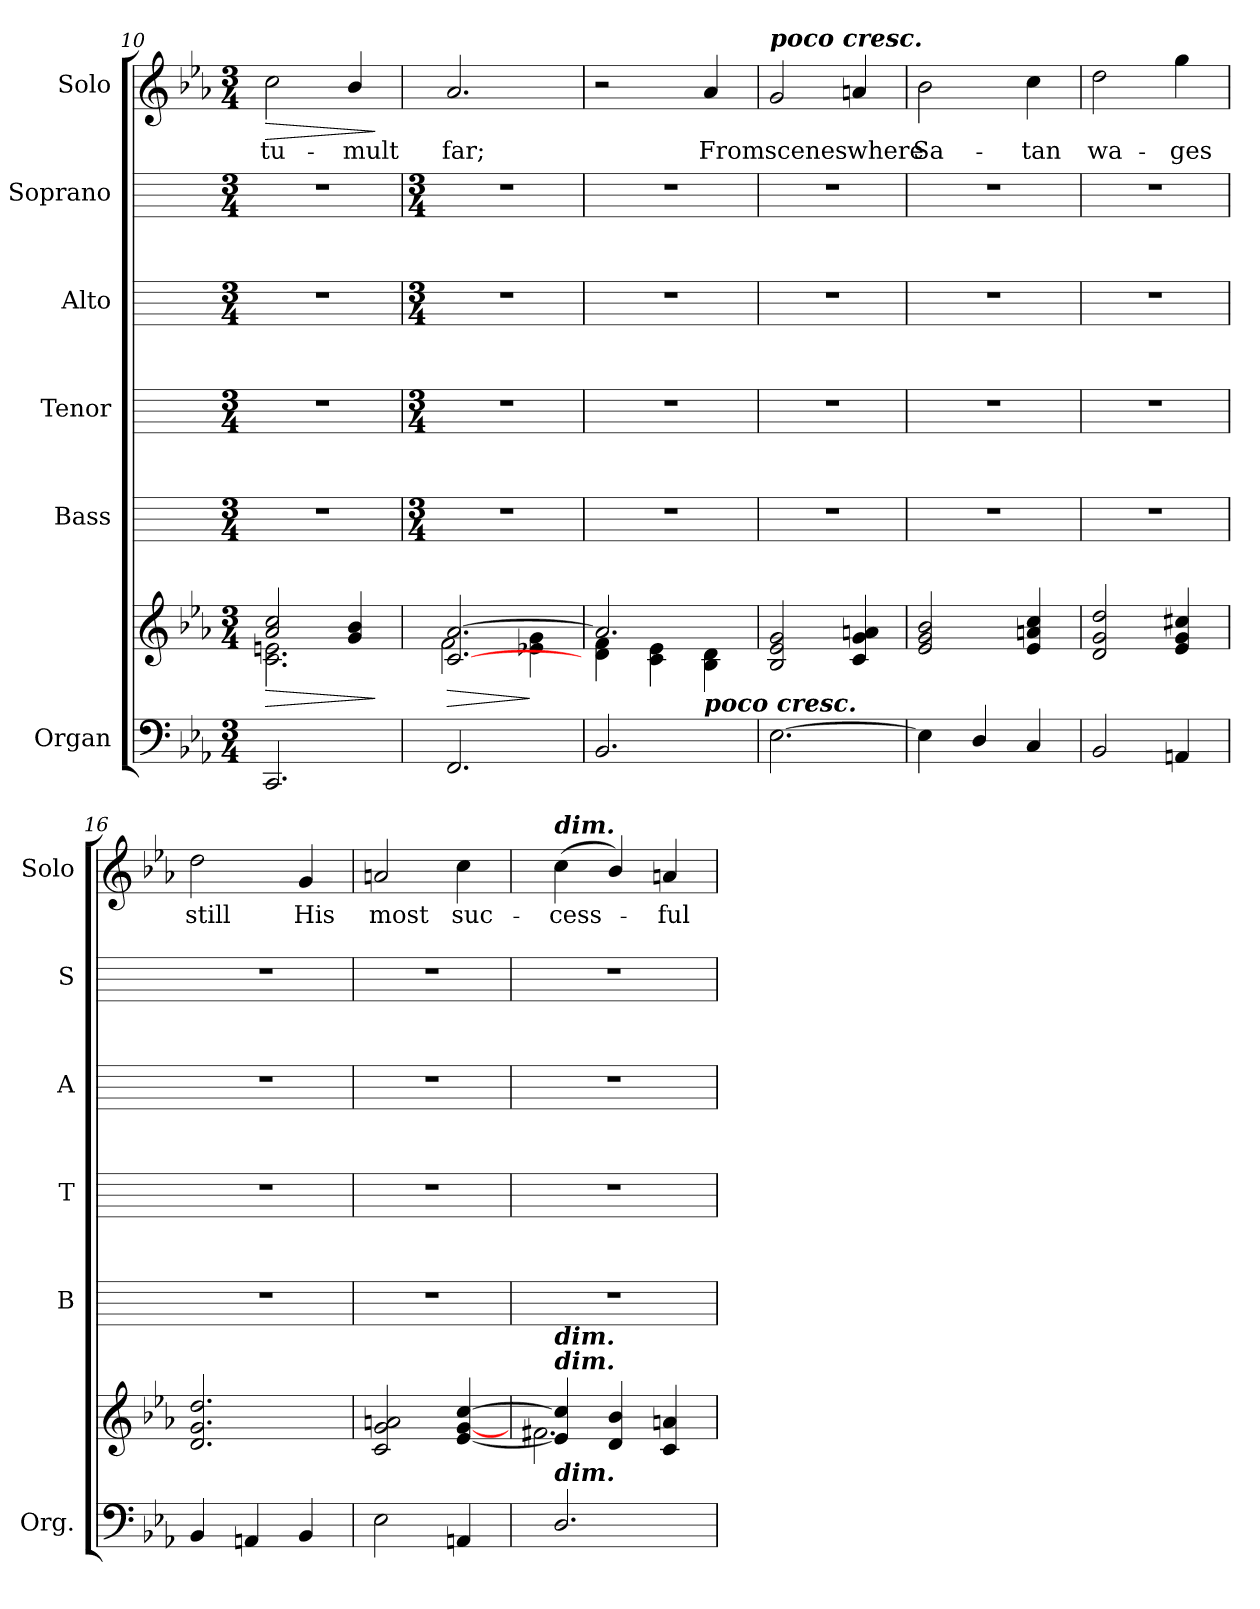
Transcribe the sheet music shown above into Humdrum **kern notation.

**kern	**kern	**dynam	**kern	**kern	**kern	**kern	**kern	**text	**dynam
*part6	*part6	*part6	*part5	*part4	*part3	*part2	*part1	*part1	*part1
*staff7	*staff6	*staff6/7	*staff5	*staff4	*staff3	*staff2	*staff1	*staff1	*staff1
*I"Organ	*	*	*I"Bass	*I"Tenor	*I"Alto	*I"Soprano	*I"Solo	*	*
*I'Org.	*	*	*I'B	*I'T	*I'A	*I'S	*I'Solo	*	*
*clefF4	*clefG2	*	*	*	*	*	*clefG2	*	*
*k[b-e-a-]	*k[b-e-a-]	*	*	*	*	*	*k[b-e-a-]	*	*
*E-:	*E-:	*	*	*	*	*	*E-:	*	*
*M3/4	*M3/4	*	*M3/4	*M3/4	*M3/4	*M3/4	*M3/4	*	*
=10	=10	=10	=10	=10	=10	=10	=10	=10	=10
*^	*	*	*	*	*	*	*	*	*
!	!LO:N:vis=1	!	!LO:HP:b	!	!	!	!	!	!LO:LY:b	!LO:HP:b
*	*	*^	*	*	*	*	*	*	*	*
2.CC/	2.ryy	2a-/ 2cc/	2.c\ 2.en\	>	2.r	2.r	2.r	2.r	2cc	tu-	>
!	!	!	!	!	!	!	!	!	!	!LO:LY:b	!
.	.	4g 4b-	.	.	.	.	.	.	4b-/	-mult	.
*v	*v	*	*	*	*	*	*	*	*	*	*
*	*v	*v	*	*	*	*	*	*	*	*
.	.	]	.	.	.	.	.	.	]
!!LO:LB:g=z
=11	=11	=11	=11	=11	=11	=11	=11	=11	=11
*	*	*	*M3/4	*M3/4	*M3/4	*M3/4	*	*	*
*	*^	*	*	*	*	*	*	*	*
!	!	!	!LO:HP:b	!	!	!	!	!	!LO:LY:b	!
2.FF	[2.c/ [2.a-/	2f\	>	2.r	2.r	2.r	2.r	2.a-	far;	.
.	.	4e-X\ 4g\	]	.	.	.	.	.	.	.
=12	=12	=12	=12	=12	=12	=12	=12	=12	=12	=12
2.BB-	2.a-/]	4d\ 4f\	.	2.r	2.r	2.r	2.r	2r	.	.
.	.	4c\ 4e-\	.	.	.	.	.	.	.	.
!	!	!LO:TX:b:Bi:t=poco cresc.	!	!	!	!	!	!	!	!
!	!	!	!	!	!	!	!	!	!LO:LY:b	!
.	.	4B-\ 4d\	.	.	.	.	.	4a-	From	.
=13	=13	=13	=13	=13	=13	=13	=13	=13	=13	=13
!	!	!	!	!	!	!	!	!LO:TX:a:Bi:t=poco cresc.	!	!
!	!	!	!	!	!	!	!	!	!LO:LY:b	!
[2.E-	2B-/ 2e-/ 2g/	2ryy	.	2.r	2.r	2.r	2.r	2g	scenes	.
!	!	!	!	!	!	!	!	!	!LO:LY:b	!
.	4c/ 4g/ 4an/	4ryy	.	.	.	.	.	4an	where	.
=14	=14	=14	=14	=14	=14	=14	=14	=14	=14	=14
!	!	!	!	!	!	!	!	!	!LO:LY:b	!
4E-]	2e-/ 2g/ 2b-/	2ryy	.	2.r	2.r	2.r	2.r	2b-	Sa-	.
4D/	.	.	.	.	.	.	.	.	.	.
!	!	!	!	!	!	!	!	!	!LO:LY:b	!
4C	4e-/ 4an/ 4cc/	4ryy	.	.	.	.	.	4cc	-tan	.
=15	=15	=15	=15	=15	=15	=15	=15	=15	=15	=15
!	!	!	!	!	!	!	!	!	!LO:LY:b	!
2BB-	2d/ 2g/ 2dd/	2ryy	.	2.r	2.r	2.r	2.r	2dd	wa-	.
!	!	!	!	!	!	!	!	!	!LO:LY:b	!
4AAn	4e-/ 4g/ 4cc#X/	4ryy	.	.	.	.	.	4gg	-ges	.
=16	=16	=16	=16	=16	=16	=16	=16	=16	=16	=16
!	!	!	!	!	!	!	!	!	!LO:LY:b	!
4BB-	2.d/ 2.g/ 2.dd/	2ryy	.	2.r	2.r	2.r	2.r	2dd	still	.
4AAn	.	.	.	.	.	.	.	.	.	.
!	!	!	!	!	!	!	!	!	!LO:LY:b	!
4BB-	.	4ryy	.	.	.	.	.	4g	His	.
=17	=17	=17	=17	=17	=17	=17	=17	=17	=17	=17
!	!	!	!	!	!	!	!	!	!LO:LY:b	!
2E-	2c/ 2g/ 2an/	2ryy	.	2.r	2.r	2.r	2.r	2an	most	.
!	!	!	!	!	!	!	!	!	!LO:LY:b	!
4AAn	[4e-/ [4g/ [4cc/	4ryy	.	.	.	.	.	4cc	suc-	.
=18	=18	=18	=18	=18	=18	=18	=18	=18	=18	=18
!	!	!	!	!	!	!	!	!LO:TX:a:Bi:t=dim.	!	!
!	!LO:TX:a:Bi:t=dim.	!	!	!	!	!	!	!	!	!
!	!LO:TX:a:Bi:t=dim.	!	!	!	!	!	!	!	!	!
!LO:TX:a:Bi:t=dim.	!	!	!	!	!	!	!	!	!	!
!	!	!	!	!	!	!	!	!	!LO:LY:b	!
2.D/	4e-/] 4cc/]	2.f#X\	.	2.r	2.r	2.r	2.r	(<4cc	-cess-	.
.	4d/ 4b-/	.	.	.	.	.	.	4b-/)	.	.
!	!	!	!	!	!	!	!	!	!LO:LY:b	!
.	4c/ 4an/	.	.	.	.	.	.	4an	ful	.
*	*v	*v	*	*	*	*	*	*	*	*
=	=	=	=	=	=	=	=	=	=
*-	*-	*-	*-	*-	*-	*-	*-	*-	*-
